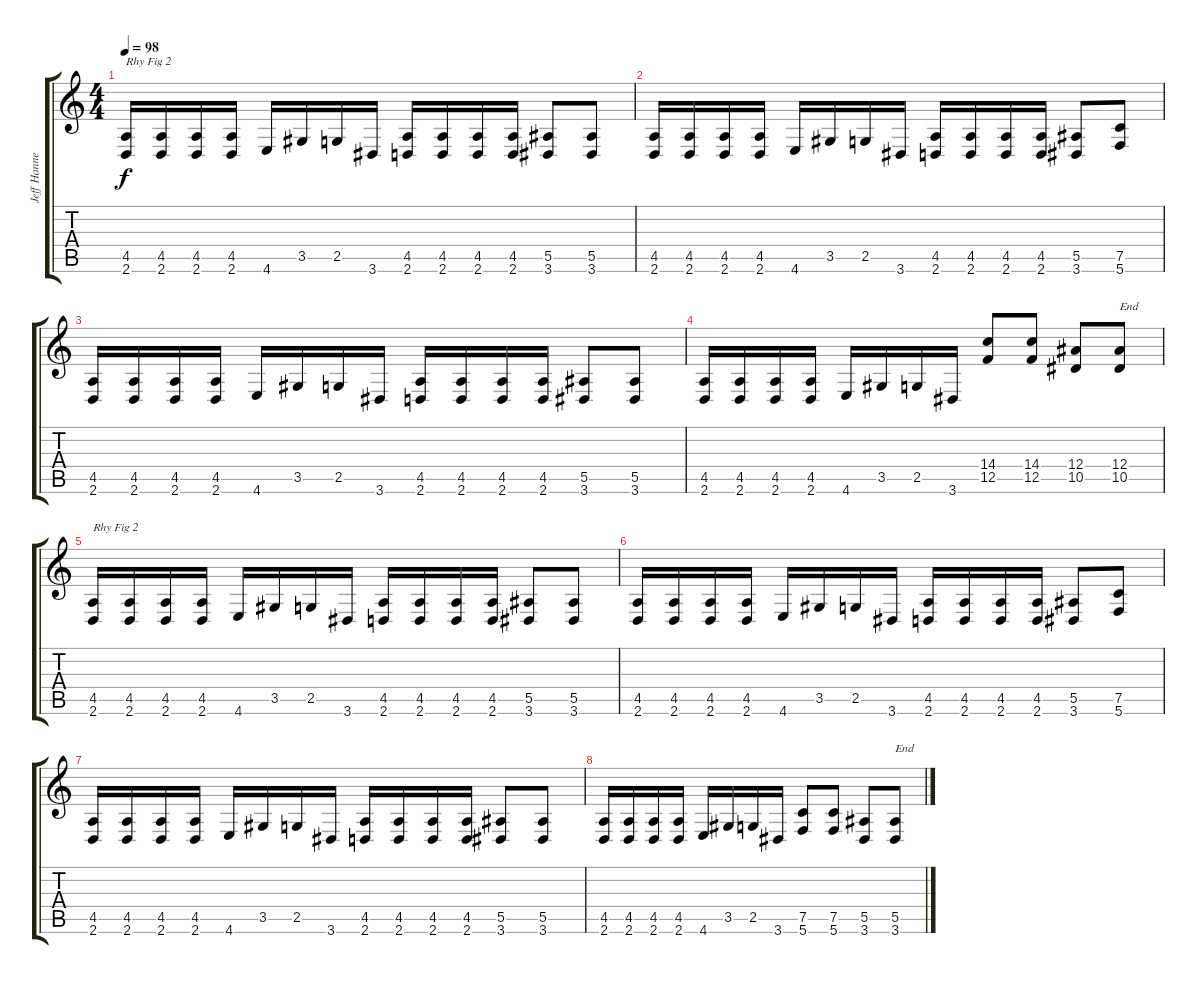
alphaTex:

\track ("Jeff Hanneman" "Jeff Hanne") {instrument distortionguitar}
\staff {score tabs}
\tuning (C4 G3 Eb3 Bb2 F2 C2) {hide}
\ts (4 4)
\tempo 98
\clef g2
\ks c
(4.5 2.6).16{txt "Rhy Fig 2" dy f} (4.5 2.6).16 (4.5 2.6).16 (4.5 2.6).16 4.6.16 3.5.16 2.5.16 3.6.16 (4.5 2.6).16 (4.5 2.6).16 (4.5 2.6).16 (4.5 2.6).16 (5.5 3.6).8 (5.5 3.6).8 |
(4.5 2.6).16 (4.5 2.6).16 (4.5 2.6).16 (4.5 2.6).16 4.6.16 3.5.16 2.5.16 3.6.16 (4.5 2.6).16 (4.5 2.6).16 (4.5 2.6).16 (4.5 2.6).16 (5.5 3.6).8 (7.5 5.6).8 |
(4.5 2.6).16 (4.5 2.6).16 (4.5 2.6).16 (4.5 2.6).16 4.6.16 3.5.16 2.5.16 3.6.16 (4.5 2.6).16 (4.5 2.6).16 (4.5 2.6).16 (4.5 2.6).16 (5.5 3.6).8 (5.5 3.6).8 |
(4.5 2.6).16 (4.5 2.6).16 (4.5 2.6).16 (4.5 2.6).16 4.6.16 3.5.16 2.5.16 3.6.16 (14.4 12.5).8 (14.4 12.5).8 (12.4 10.5).8 (12.4 10.5).8{txt "End"} |
(4.5 2.6).16{txt "Rhy Fig 2"} (4.5 2.6).16 (4.5 2.6).16 (4.5 2.6).16 4.6.16 3.5.16 2.5.16 3.6.16 (4.5 2.6).16 (4.5 2.6).16 (4.5 2.6).16 (4.5 2.6).16 (5.5 3.6).8 (5.5 3.6).8 |
(4.5 2.6).16 (4.5 2.6).16 (4.5 2.6).16 (4.5 2.6).16 4.6.16 3.5.16 2.5.16 3.6.16 (4.5 2.6).16 (4.5 2.6).16 (4.5 2.6).16 (4.5 2.6).16 (5.5 3.6).8 (7.5 5.6).8 |
(4.5 2.6).16 (4.5 2.6).16 (4.5 2.6).16 (4.5 2.6).16 4.6.16 3.5.16 2.5.16 3.6.16 (4.5 2.6).16 (4.5 2.6).16 (4.5 2.6).16 (4.5 2.6).16 (5.5 3.6).8 (5.5 3.6).8 |
(4.5 2.6).16 (4.5 2.6).16 (4.5 2.6).16 (4.5 2.6).16 4.6.16 3.5.16 2.5.16 3.6.16 (7.5 5.6).8 (7.5 5.6).8 (5.5 3.6).8 (5.5 3.6).8{txt "End"}
